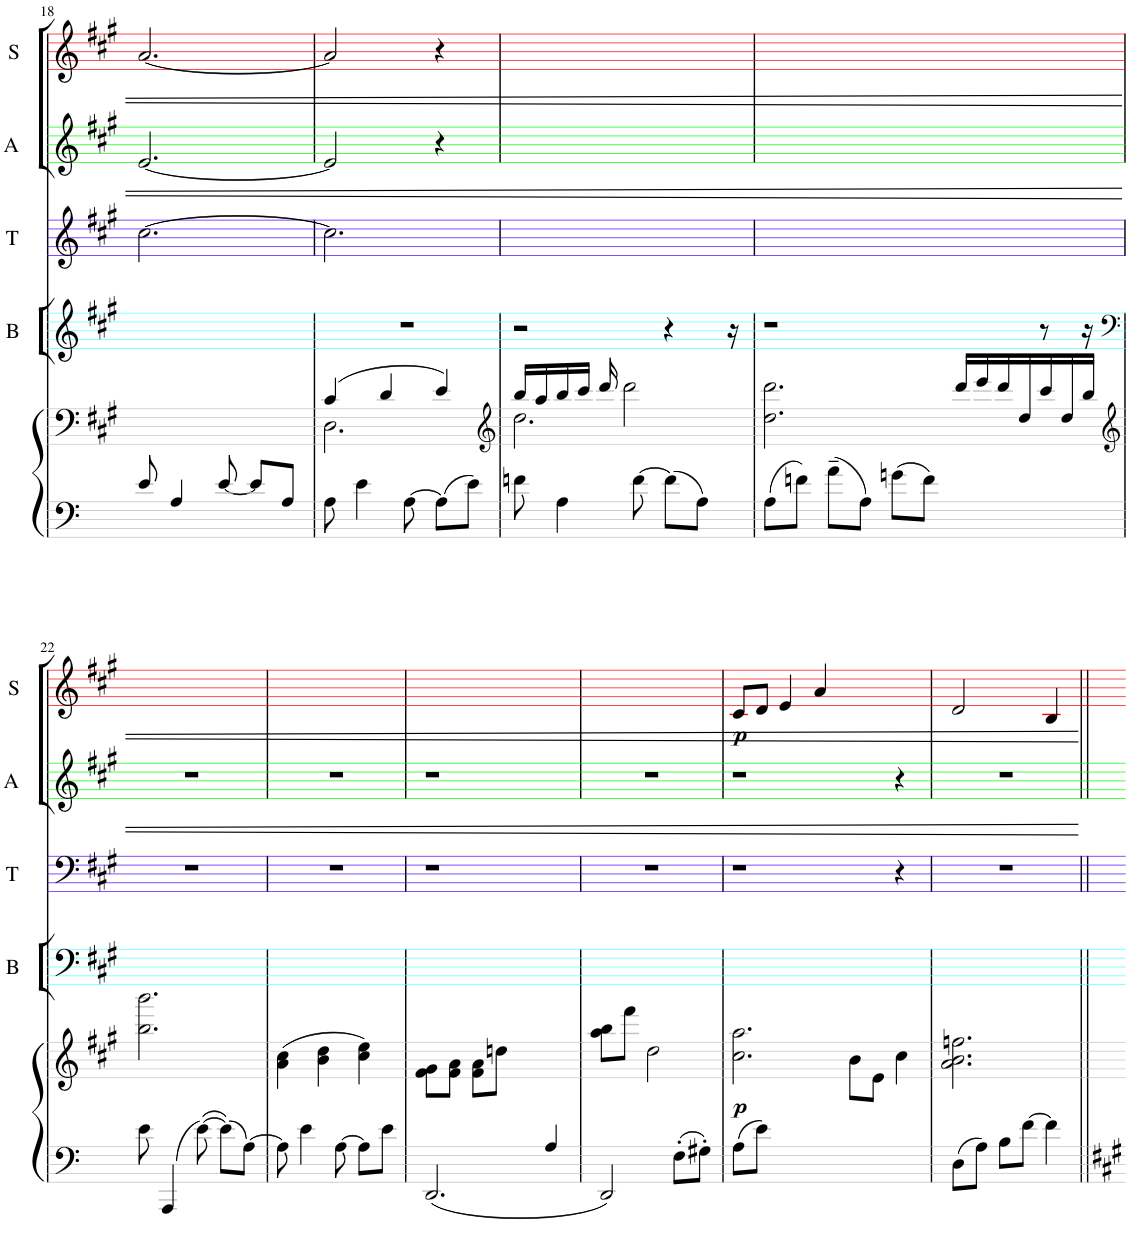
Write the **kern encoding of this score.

**kern	**kern	**dynam	**kern	**kern	**kern	**kern	**dynam
*part6	*part5	*part5	*part4	*part3	*part2	*part1	*part1
*staff6	*staff5	*staff5	*staff4	*staff3	*staff2	*staff1	*staff1
*I"Piano	*I"Piano	*	*I"Bass	*I"Tenor	*I"Alto	*I"Soprano	*
*I'Pno	*I'Pno	*	*I'B	*I'T	*I'A	*I'S	*
!!LO:PB:g=z
*clefF4	*clefG2	*	*clefF4	*clefG2	*clefG2	*clefG2	*
*	*	*	*Trd7c12	*	*	*	*
*k[]	*k[f#c#g#]	*	*k[f#c#g#]	*k[f#c#g#]	*k[f#c#g#]	*k[f#c#g#]	*
*	*A:	*	*A:	*A:	*A:	*A:	*
*M3/4	*M3/4	*	*M3/4	*M3/4	*M3/4	*M3/4	*
=18	=18	=18	=18	=18	=18	=18	=18
8e/	2.ryy	.	2.ryy	[2.cc#\	[2.e/	[2.a/	.
4A/	.	.	.	.	.	.	.
[8e/	.	.	.	.	.	.	.
8e/L]	.	.	.	.	.	.	.
8A/J	.	.	.	.	.	.	.
=19	=19	=19	=19	=19	=19	=19	=19
*	*^	*	*	*	*	*	*
8A\	(4c#/	2.D\	.	2.r	2.cc#\]	2e/]	2a/]	.
4e\	.	.	.	.	.	.	.	.
.	4d/	.	.	.	.	.	.	.
[8A\	.	.	.	.	.	.	.	.
(8A\L]	4e/)	.	.	.	.	4r	4r	.
8e\J)	.	.	.	.	.	.	.	.
=20	=20	=20	=20	=20	=20	=20	=20	=20
*	*clefG2	*	*	*	*	*	*	*
8fn\	16bb/LL	2.dd\	.	2r	2.ryy	2.ryy	2.ryy	.
.	16aa/	.	.	.	.	.	.	.
4A\	16bb/	.	.	.	.	.	.	.
.	16ccc#/JJ	.	.	.	.	.	.	.
.	16ddd/	.	.	.	.	.	.	.
.	[4..ddd\	.	.	.	.	.	.	.
[8f\	.	.	.	.	.	.	.	.
(8f\L]	.	.	.	4r	.	.	.	.
8A\J)	.	.	.	.	.	.	.	.
16ryy	16ryy	16ryy	.	16r	16ryy	16ryy	16ryy	.
*	*v	*v	*	*	*	*	*	*
=21	=21	=21	=21	=21	=21	=21	=21
(8A\L	2.dd\ 2.ddd\	.	2.r	2.ryy	2.ryy	2.ryy	.
8fn\J)	.	.	.	.	.	.	.
(8a~\L	.	.	.	.	.	.	.
8A\J)	.	.	.	.	.	.	.
(8gn\L	.	.	.	.	.	.	.
8f\J)	.	.	.	.	.	.	.
4..ryy	16ddd\]	.	4ryy	2ryy	2ryy	2ryy	.
.	16ddd/LL	.	.	.	.	.	.
.	16eee/	.	.	.	.	.	.
.	16ddd/	.	.	.	.	.	.
.	16dd/	.	8r	.	.	.	.
.	16ccc#/	.	.	.	.	.	.
.	16dd/	.	16r	.	.	.	.
16ryy	16bb/JJ	.	16ryy	.	.	.	.
!!LO:LB:g=z
=22	=22	=22	=22	=22	=22	=22	=22
*	*clefG2	*	*clefF4	*	*	*	*
8e\	2.bb\ 2.bbb\	.	2.ryy	2.r	2.r	2.ryy	.
(4AAA/	.	.	.	.	.	.	.
([8e\)	.	.	.	.	.	.	.
(8e\L])	.	.	.	.	.	.	.
[8A\J)	.	.	.	.	.	.	.
4ryy	4ryy	.	4r	4ryy	4ryy	4ryy	.
=23	=23	=23	=23	=23	=23	=23	=23
8A\]	(4a\ 4cc#\	.	2.ryy	2.r	2.r	2.ryy	.
4e\	.	.	.	.	.	.	.
.	4b\ 4dd\	.	.	.	.	.	.
[8A\	.	.	.	.	.	.	.
8A\L]	4cc#\ 4ee\)	.	.	.	.	.	.
8e\J	.	.	.	.	.	.	.
=24	=24	=24	=24	=24	=24	=24	=24
(2.DD/	8f#\ 8g#\L	.	2.ryy	2.r	2.r	2.ryy	.
.	8f#\ 8a\J	.	.	.	.	.	.
.	8f#\ 8a\L	.	.	.	.	.	.
.	8ddn\J	.	.	.	.	.	.
.	4ryy	.	.	.	.	.	.
4A/	4ryy	.	4ryy	4ryy	4ryy	4ryy	.
=25	=25	=25	=25	=25	=25	=25	=25
2DD/)	8aa\ 8bb\L	.	2.ryy	2.r	2.r	2.ryy	.
.	4ryy	.	.	.	.	.	.
.	8fff#\J	.	.	.	.	.	.
(8F'\L	2dd\	.	.	.	.	.	.
8G#X'\J)	.	.	.	.	.	.	.
4ryy	.	.	4ryy	4ryy	4ryy	4ryy	.
=26	=26	=26	=26	=26	=26	=26	=26
!	!	!LO:DY:b	!	!	!	!	!LO:DY:b
(8A\L	2.cc#\ 2.aa\	p	2.ryy	2.r	2.r	8c#/L	p
8e\J)	.	.	.	.	.	8d/J	.
2ryy	.	.	.	.	.	4e/	.
.	.	.	.	.	.	4a/	.
2ryy	8b\L	.	2ryy	4ryy	4ryy	2ryy	.
.	8e\J	.	.	.	.	.	.
.	4cc#\	.	.	4r	4r	.	.
=27	=27	=27	=27	=27	=27	=27	=27
(8D\L	2.a\ 2.b\ 2.ffn\	.	2.ryy	2.r	2.r	2d/	.
2ryy	.	.	.	.	.	.	.
.	.	.	.	.	.	4B/	.
8A\J)	.	.	.	.	.	.	.
8B\L	2ryy	.	2ryy	4r	4r	2ryy	.
[8f\J	.	.	.	.	.	.	.
4f\]	.	.	.	4ryy	4ryy	.	.
=||	=||	=||	=||	=||	=||	=||	=||
*-	*-	*-	*-	*-	*-	*-	*-
